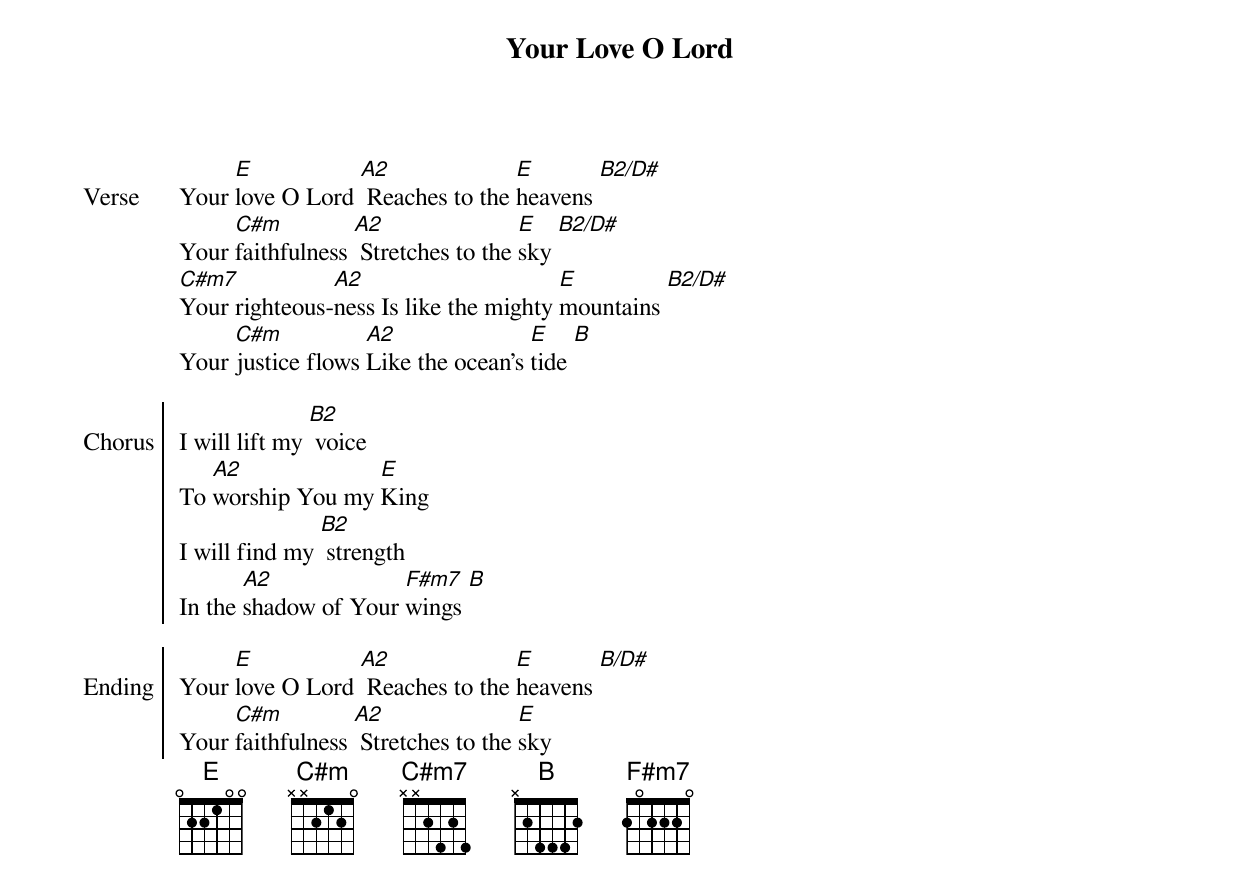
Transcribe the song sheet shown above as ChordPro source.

{title: Your Love O Lord}
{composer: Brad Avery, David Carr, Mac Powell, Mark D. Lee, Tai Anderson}
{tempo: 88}
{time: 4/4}
{transpose: 9}
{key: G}

{start_of_verse: Verse}
Your [G]love O Lord [C2] Reaches to the [G]heavens [D2/F#]
Your [Em]faithfulness [C2] Stretches to the [G]sky [D2/F#]
[Em7]Your righteous-[C2]ness Is like the mighty [G]mountains [D2/F#]
Your [Em]justice flows [C2]Like the ocean's [G]tide [D]
{end_of_verse: Verse}

{soc: Chorus}
I will lift my [D2] voice
To [C2]worship You my [G]King
I will find my [D2] strength
In the [C2]shadow of Your [Am7]wings [D]
{eoc: Chorus}

{soc: Ending}
Your [G]love O Lord [C2] Reaches to the [G]heavens [D/F#]
Your [Em]faithfulness [C2] Stretches to the [G]sky
{eoc: Ending}
